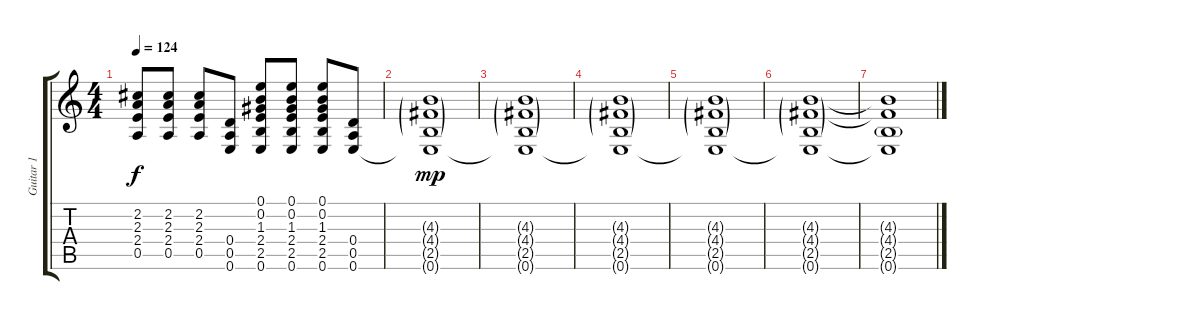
\track ("Guitar 1" "Guitar 1") {instrument distortionguitar}
\staff {score tabs}
\tuning (E4 B3 G3 D3 A2 E2) {hide}
\ts (4 4)
\tempo 124
\clef g2
\ks c
(2.2 2.3 2.4 0.5).8{dy f} (2.2 2.3 2.4 0.5).8 (2.2 2.3 2.4 0.5).8 (0.4 0.5 0.6).8 (0.1 0.2 1.3 2.4 2.5 0.6).8 (0.1 0.2 1.3 2.4 2.5 0.6).8 (0.1 0.2 1.3 2.4 2.5 0.6).8 (0.4 0.5 0.6).8 |
(4.3{g} 4.4{g} 2.5{g} 0.6{t}).1{dy mp} |
(4.3{g} 4.4{g} 2.5{g} 0.6{t}).1 |
(4.3{g} 4.4{g} 2.5{g} 0.6{t}).1 |
(4.3{g} 4.4{g} 2.5{g} 0.6{t}).1 |
(4.3{g} 4.4{g} 2.5{g} 0.6{t}).1 |
(4.3{t} 4.4{t} 2.5{g} 0.6{t}).1
